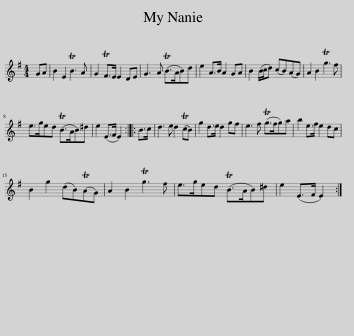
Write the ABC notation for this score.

X:1
L:1/8
M:4/4
I:linebreak $
K:Emin
V:1 treble
V:1
 GA | B2 E2 TB3 A | G2 TF>E E2 DE | G3 A (TB>AB)d | e2 A>B A2 GA | %5
 B2 (B/c/d) (cB)(AG) | A2 B2 Tg3 f |$ e>ged (TB>AB)^d | e2 (E>F E2) :: B>c | %10
 d3 e d2 (TcB) | g2 d>e d2 gf | e3 f (Tg>fg)a | b2 e>f e2 dc |$ B2 g2 (dB)(TAG) | %15
 A2 B2 Tg3 f | e>ged (TB>AB)^d | e2 (E>F E2) :| %18
